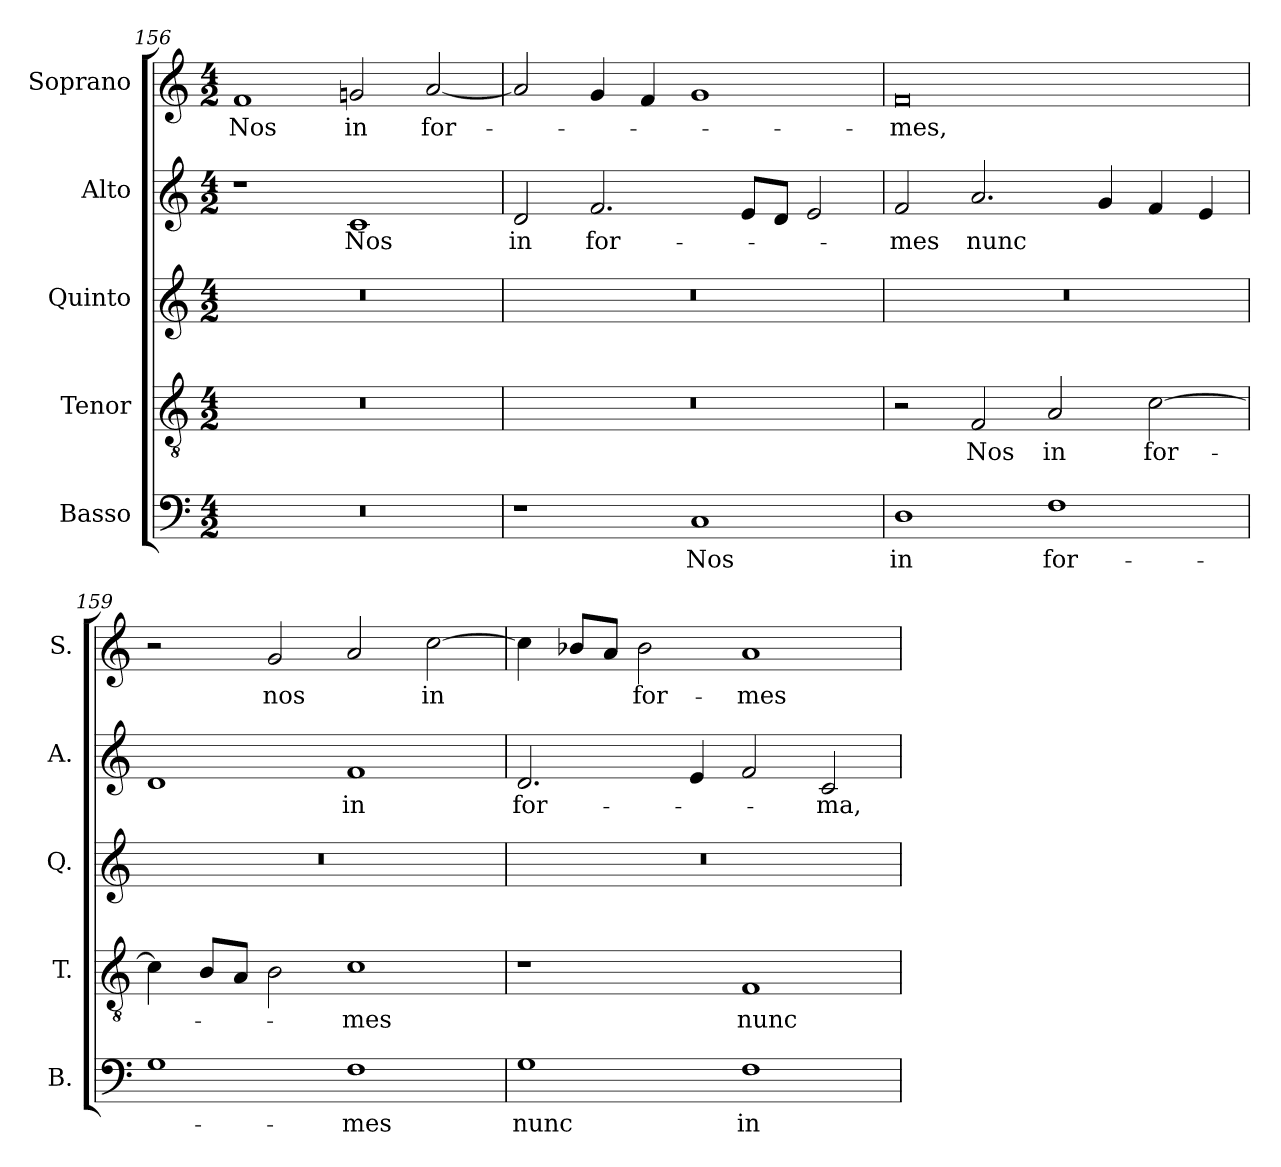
**kern	**text	**kern	**text	**kern	**kern	**text	**kern	**text
*part5	*part5	*part4	*part4	*part3	*part2	*part2	*part1	*part1
*staff5	*staff5	*staff4	*staff4	*staff3	*staff2	*staff2	*staff1	*staff1
*I"Basso	*	*I"Tenor	*	*I"Quinto	*I"Alto	*	*I"Soprano	*
*I'B.	*	*I'T.	*	*I'Q.	*I'A.	*	*I'S.	*
!!LO:PB:g=z
*clefF4	*	*clefGv2	*	*clefG2	*clefG2	*	*clefG2	*
*	*	*ITrd7c12	*	*	*	*	*	*
*k[]	*	*k[]	*	*k[]	*k[]	*	*k[]	*
*C:	*	*C:	*	*C:	*C:	*	*C:	*
*M4/2	*	*M4/2	*	*M4/2	*M4/2	*	*M4/2	*
=156	=156	=156	=156	=156	=156	=156	=156	=156
!LO:N:vis=1	!	!LO:N:vis=1	!	!LO:N:vis=1	!	!	!	!
!	!	!	!	!	!	!	!	!LO:LY:b:color=#000000
0r	.	0r	.	0r	1r	.	1fi	Nos
!	!	!	!	!	!	!LO:LY:b:color=#000000	!	!
!	!	!	!	!	!	!	!	!LO:LY:b:color=#000000
.	.	.	.	.	1ci	Nos	2gni/	in
!	!	!	!	!	!	!	!	!LO:LY:b:color=#000000
.	.	.	.	.	.	.	[2ai/	for-
=157	=157	=157	=157	=157	=157	=157	=157	=157
!	!	!LO:N:vis=1	!	!LO:N:vis=1	!	!	!	!
!	!	!	!	!	!	!LO:LY:b:color=#000000	!	!
1r	.	0r	.	0r	2di/	in	2ai/]	.
!	!	!	!	!	!	!LO:LY:b:color=#000000	!	!
.	.	.	.	.	2.fi/	for-	4gi/	.
.	.	.	.	.	.	.	4fi/	.
!	!LO:LY:b:color=#000000	!	!	!	!	!	!	!
1Ci	Nos	.	.	.	.	.	1gi	.
.	.	.	.	.	8ei/L	.	.	.
.	.	.	.	.	8di/J	.	.	.
.	.	.	.	.	2ei/	.	.	.
=158	=158	=158	=158	=158	=158	=158	=158	=158
!	!LO:LY:b:color=#000000	!	!	!LO:N:vis=1	!	!	!	!
!	!	!	!	!	!	!LO:LY:b:color=#000000	!	!
!	!	!	!	!	!	!	!	!LO:LY:b:color=#000000
1Di	in	2r	.	0r	2fi/	-mes	0fi	-mes,
!	!	!	!LO:LY:b:color=#000000	!	!	!	!	!
!	!	!	!	!	!	!LO:LY:b:color=#000000	!	!
.	.	2FFi/	Nos	.	2.ai/	nunc	.	.
!	!LO:LY:b:color=#000000	!	!	!	!	!	!	!
!	!	!	!LO:LY:b:color=#000000	!	!	!	!	!
1Fi	for-	2AAi/	in	.	.	.	.	.
.	.	.	.	.	4gi/	.	.	.
!	!	!	!LO:LY:b:color=#000000	!	!	!	!	!
.	.	[2Ci\	for-	.	4fi/	.	.	.
.	.	.	.	.	4ei/	.	.	.
=159	=159	=159	=159	=159	=159	=159	=159	=159
!	!	!	!	!LO:N:vis=1	!	!	!	!
1Gi	.	4Ci\]	.	0r	1di	.	2r	.
.	.	8BBi/L	.	.	.	.	.	.
.	.	8AAi/J	.	.	.	.	.	.
!	!	!	!	!	!	!	!	!LO:LY:b:color=#000000
.	.	2BBi\	.	.	.	.	2gi/	nos
!	!LO:LY:b:color=#000000	!	!	!	!	!	!	!
!	!	!	!LO:LY:b:color=#000000	!	!	!	!	!
!	!	!	!	!	!	!LO:LY:b:color=#000000	!	!
1Fi	-mes	1Ci	-mes	.	1fi	in	2ai/	.
!	!	!	!	!	!	!	!	!LO:LY:b:color=#000000
.	.	.	.	.	.	.	[2cci\	in
=160	=160	=160	=160	=160	=160	=160	=160	=160
!	!LO:LY:b:color=#000000	!	!	!LO:N:vis=1	!	!	!	!
!	!	!	!	!	!	!LO:LY:b:color=#000000	!	!
1Gi	nunc	1r	.	0r	2.di/	for-	4cci\]	.
.	.	.	.	.	.	.	8b-Xi/L	.
.	.	.	.	.	.	.	8ai/J	.
!	!	!	!	!	!	!	!	!LO:LY:b:color=#000000
.	.	.	.	.	.	.	2b-i\	for-
.	.	.	.	.	4ei/	.	.	.
!	!LO:LY:b:color=#000000	!	!	!	!	!	!	!
!	!	!	!LO:LY:b:color=#000000	!	!	!	!	!
!	!	!	!	!	!	!	!	!LO:LY:b:color=#000000
1Fi	in	1FFi	nunc	.	2fi/	.	1ai	-mes
!	!	!	!	!	!	!LO:LY:b:color=#000000	!	!
.	.	.	.	.	2ci/	-ma,	.	.
=	=	=	=	=	=	=	=	=
*-	*-	*-	*-	*-	*-	*-	*-	*-
